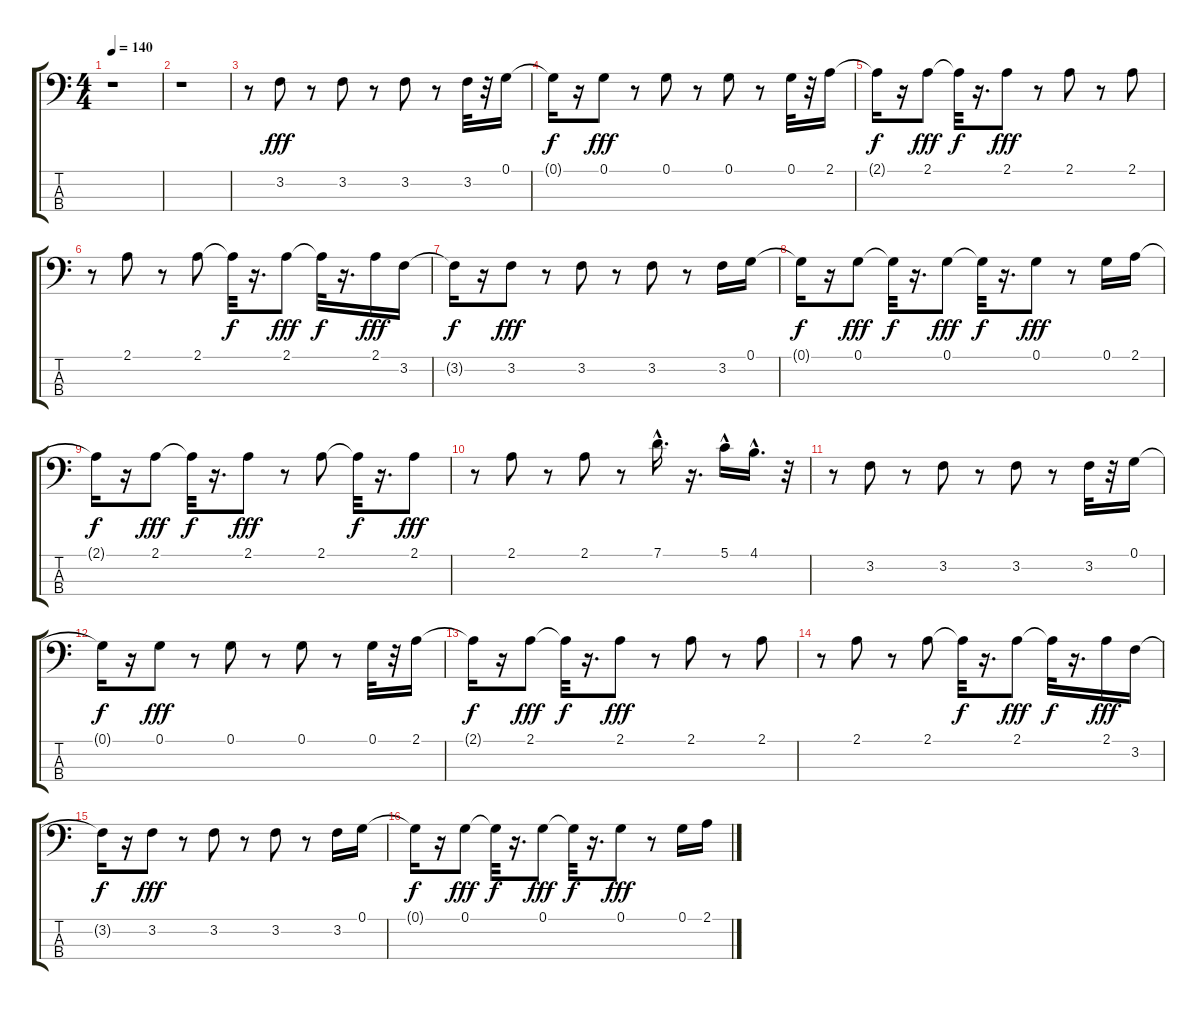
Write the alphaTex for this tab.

\track "" {instrument synthbass2}
\staff {score tabs}
\tuning (G2 D2 A1 E1) {hide}
\ts (4 4)
\tempo 140
\clef f4
\ks c
r.1{dy ff} |
r.1 |
r.8 3.2.8{dy fff} r.8 3.2.8 r.8 3.2.8 r.8 3.2.32 r.32 0.1.16 |
0.1{t}.16{dy f} r.16 0.1.8{dy fff} r.8 0.1.8 r.8 0.1.8 r.8 0.1.32 r.32 2.1.16 |
2.1{t}.16{dy f} r.16 2.1.8{dy fff} 2.1{t}.32{dy f} r.16{d} 2.1.8{dy fff} r.8 2.1.8 r.8 2.1.8 |
r.8 2.1.8 r.8 2.1.8 2.1{t}.32{dy f} r.16{d} 2.1.8{dy fff} 2.1{t}.32{dy f} r.16{d} 2.1.16{dy fff} 3.2.16 |
3.2{t}.16{dy f} r.16 3.2.8{dy fff} r.8 3.2.8 r.8 3.2.8 r.8 3.2.16 0.1.16 |
0.1{t}.16{dy f} r.16 0.1.8{dy fff} 0.1{t}.32{dy f} r.16{d} 0.1.8{dy fff} 0.1{t}.32{dy f} r.16{d} 0.1.8{dy fff} r.8 0.1.16 2.1.16 |
2.1{t}.16{dy f} r.16 2.1.8{dy fff} 2.1{t}.32{dy f} r.16{d} 2.1.8{dy fff} r.8 2.1.8 2.1{t}.32{dy f} r.16{d} 2.1.8{dy fff} |
r.8 2.1.8 r.8 2.1.8 r.8 7.1{hac}.16{d} r.16{d} 5.1{hac}.16 4.1{hac}.16{d} r.32 |
r.8 3.2.8 r.8 3.2.8 r.8 3.2.8 r.8 3.2.32 r.32 0.1.16 |
0.1{t}.16{dy f} r.16 0.1.8{dy fff} r.8 0.1.8 r.8 0.1.8 r.8 0.1.32 r.32 2.1.16 |
2.1{t}.16{dy f} r.16 2.1.8{dy fff} 2.1{t}.32{dy f} r.16{d} 2.1.8{dy fff} r.8 2.1.8 r.8 2.1.8 |
r.8 2.1.8 r.8 2.1.8 2.1{t}.32{dy f} r.16{d} 2.1.8{dy fff} 2.1{t}.32{dy f} r.16{d} 2.1.16{dy fff} 3.2.16 |
3.2{t}.16{dy f} r.16 3.2.8{dy fff} r.8 3.2.8 r.8 3.2.8 r.8 3.2.16 0.1.16 |
0.1{t}.16{dy f} r.16 0.1.8{dy fff} 0.1{t}.32{dy f} r.16{d} 0.1.8{dy fff} 0.1{t}.32{dy f} r.16{d} 0.1.8{dy fff} r.8 0.1.16 2.1.16
